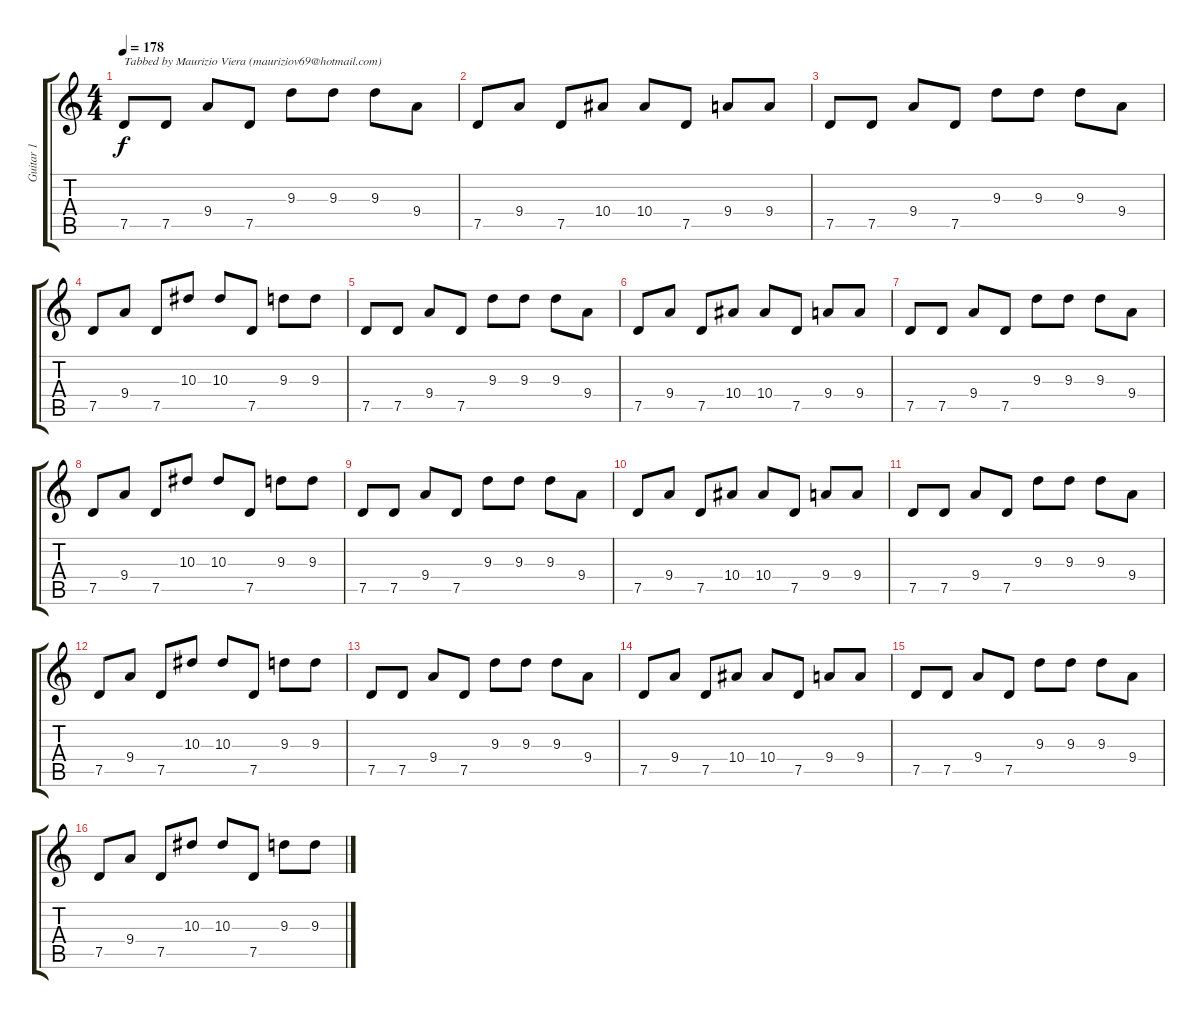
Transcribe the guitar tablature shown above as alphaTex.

\track ("Guitar 1" "Guitar 1") {instrument overdrivenguitar}
\staff {score tabs}
\tuning (D4 A3 F3 C3 G2 D2) {hide}
\ts (4 4)
\tempo 178
\clef g2
\ks c
7.5.8{txt "Tabbed by Maurizio Viera (mauriziov69@hotmail.com)" dy f instrument overdrivenguitar} 7.5.8 9.4.8 7.5.8 9.3.8 9.3.8 9.3.8 9.4.8 |
7.5.8 9.4.8 7.5.8 10.4.8 10.4.8 7.5.8 9.4.8 9.4.8 |
7.5.8 7.5.8 9.4.8 7.5.8 9.3.8 9.3.8 9.3.8 9.4.8 |
7.5.8 9.4.8 7.5.8 10.3.8 10.3.8 7.5.8 9.3.8 9.3.8 |
7.5.8 7.5.8 9.4.8 7.5.8 9.3.8 9.3.8 9.3.8 9.4.8 |
7.5.8 9.4.8 7.5.8 10.4.8 10.4.8 7.5.8 9.4.8 9.4.8 |
7.5.8 7.5.8 9.4.8 7.5.8 9.3.8 9.3.8 9.3.8 9.4.8 |
7.5.8 9.4.8 7.5.8 10.3.8 10.3.8 7.5.8 9.3.8 9.3.8 |
7.5.8 7.5.8 9.4.8 7.5.8 9.3.8 9.3.8 9.3.8 9.4.8 |
7.5.8 9.4.8 7.5.8 10.4.8 10.4.8 7.5.8 9.4.8 9.4.8 |
7.5.8 7.5.8 9.4.8 7.5.8 9.3.8 9.3.8 9.3.8 9.4.8 |
7.5.8 9.4.8 7.5.8 10.3.8 10.3.8 7.5.8 9.3.8 9.3.8 |
7.5.8 7.5.8 9.4.8 7.5.8 9.3.8 9.3.8 9.3.8 9.4.8 |
7.5.8 9.4.8 7.5.8 10.4.8 10.4.8 7.5.8 9.4.8 9.4.8 |
7.5.8 7.5.8 9.4.8 7.5.8 9.3.8 9.3.8 9.3.8 9.4.8 |
7.5.8 9.4.8 7.5.8 10.3.8 10.3.8 7.5.8 9.3.8 9.3.8
